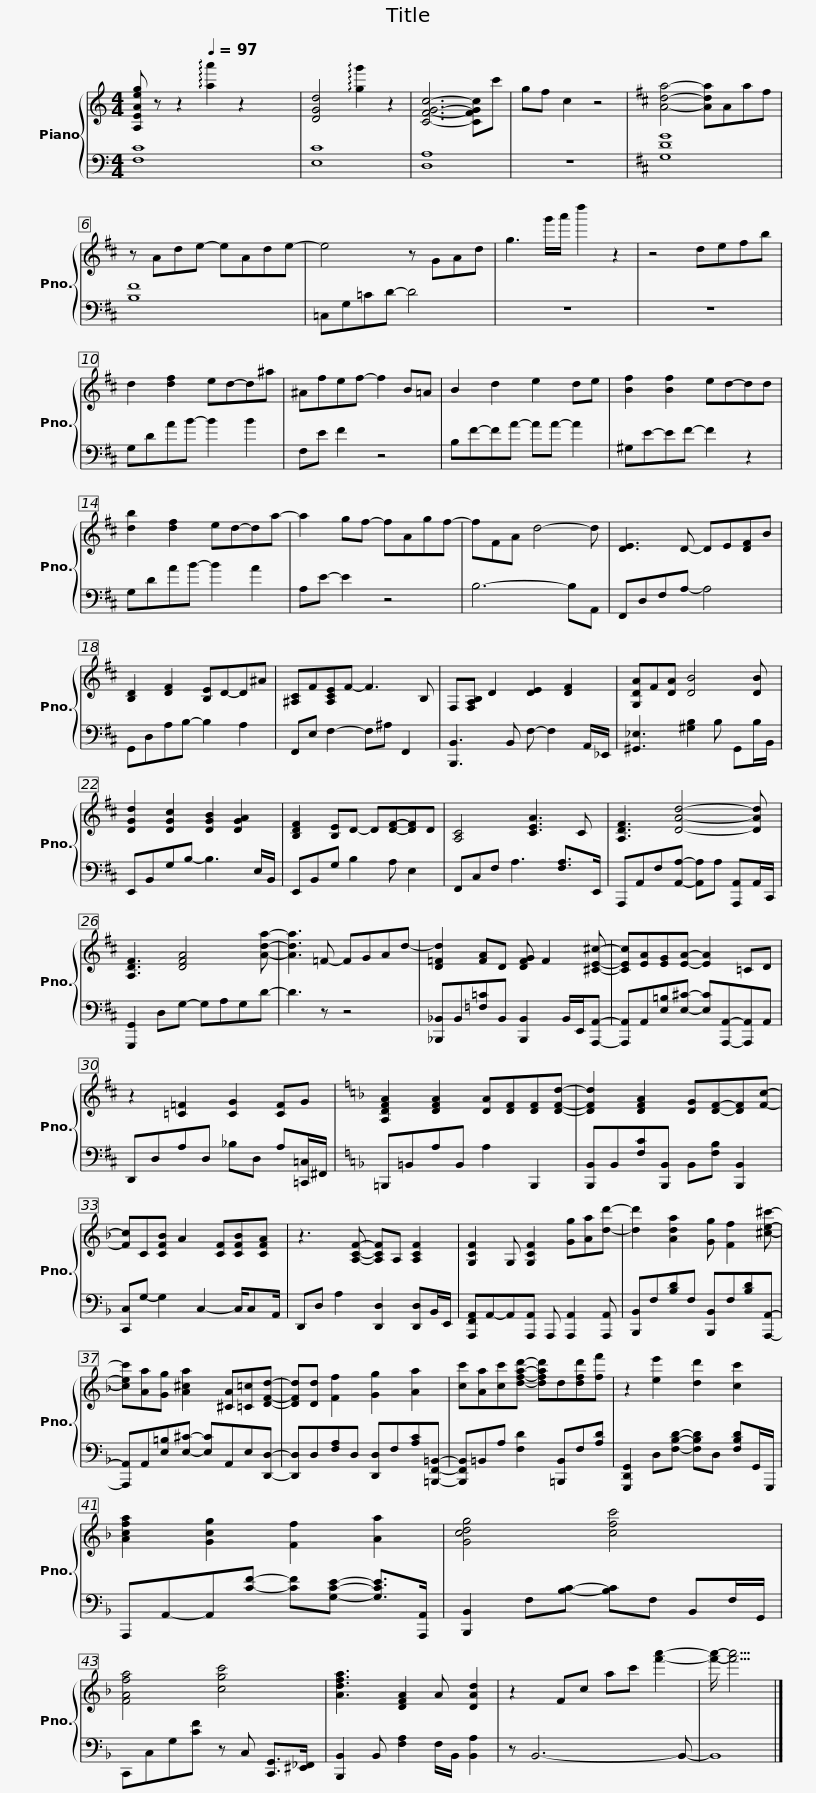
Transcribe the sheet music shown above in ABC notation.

X:1
%%score { 1 | 2 }
L:1/8
M:4/4
I:linebreak $
K:C
V:1 treble
V:2 bass
V:1
 [A,EAeg] z z2[Q:1/4=97] !arpeggio![aa']2 z2 x4 | [DGd]4 !arpeggio![gg']2 z2 | [CFGc]6- [CFGc]c' | gf c2 z4 |[K:D] [Ada]4- [Ada]Aaf | %5
 z Ade- eAde- | e4 z GAd |$[K:D] g3 g'/a'/ d''2 z2 | z4 defb | d2 [df]2 ed-d^a | %10
 ^Afef- f2 B=A | B2 d2 e2 de |$ [Bf]2 [Bf]2 ed-dd | [db]2 [df]2 ed-da- | a2 gf- fAgf- | %15
 fFA d4- d | [DE]3 D- DE[DF]B |$ [B,D]2 [DF]2 [B,E]D-D^A | [^A,C]F[A,CE]F- F3 B, | F,[F,A,B,] D2 [DE]2 [DF]2 | %20
 [G,DA]F[DA] [DB]4 [DB] |$ [DGd]2 [DGc]2 [DGB]2 [DGA]2 | [B,DF]2 [B,E]D- D[DF]-[DF]D | [A,C]4 [CEA]3 C | [A,DF]3 [DAd]4- [DAd] | %25
 [A,DF]3 [DFA]4 [Ada]- |$[K:D] [Ada]3 =F- FGAd- | [D=Fd]2 [FA]D [DFG] F2 [^CE^c]- | [CEc][EA][EG][EA]- [EA]2 =CD | z2 [=C=F]2 [CG]2 [CF]G |$ %30
[K:F] [A,DFA]2 [DFA]2 [DA][DF][DF][DFd]- | [DFd]2 [DFA]2 [DG][DF]-[DF][Fc]- | [Fc]C[CFB] A2 [CF][CFB][CFA] | z3 [A,CF]- [A,CF]A, [A,CF]2 |$ [G,CF]2 G, [G,CF]2 [Gg][Aa][dd']- | %35
 [dd']2 [Ada]2 [Gg] [Ff]2 [^ce^c']- | [cec'][Aa][Gg] [A^ca]2 [^CA][=C=c][DFd]- | [DFd][Dd] [Ff]2 [Gg]2 [Aa]2 |$ [cc'][Aa][cc'][dfad']- [dfad']d[dfd'][ff'] | z2 [ee']2 [dd']2 [cc']2 | %40
 [Acfa]2 [Gcg]2 [Ff]2 [Aa]2 | [Gcdg]4 [cfc']4 |$ [FAfa]4 [cgc']4 | [Adfa]3 [DFA]2 A [DAd]2 | z2 Fc ac' [f'a']2- | %45
 [f'a']/- [f'a']15/2 |] %46
V:2
 [F,C]8 x4 | [E,C]8 | [D,A,]8 | z8 |[K:D] [G,DG]8 | %5
 [B,F]8 | =C,G,=CD- D4 |$[K:D] z8 | z8 | G,DAB- B2 B2 | %10
 F,E F2 z4 | B,F-FA- AA- A2 |$ ^G,E-EF- F2 z2 | G,DAB- B2 A2 | A,E- E2 z4 | %15
 B,6- B,A,, | F,,D,F,A,- A,4 |$ G,,D,A,B,- B,2 A,2 | F,,E, F,2- F,^A, F,,2 | [B,,,B,,]3 B,, F,- F,2 A,,/_E,,/ | %20
 [^G,,_E,]3 [^G,B,]2 B, G,,B,/B,,/ |$ E,,B,,G,B,- B,3 E,/B,,/ | E,,B,,G, B,2 A, E,2 | F,,C,F, A,3 [F,A,]>E,, | A,,,A,,F,[A,,A,]- [A,,A,]A, [A,,,A,,]A,,/C,,/ | %25
 [G,,,G,,]2 D,G,- G,A,G,D- |$[K:D] D3 z z4 | [_B,,,_B,,]B,,[=F,=C]B,, [B,,,B,,]2 B,,/E,,/[A,,,A,,]- | [A,,,A,,]A,,[E,=B,][E,^C]- [E,C][A,,,A,,]-[A,,,A,,]A,, | D,,D,A,D, _B,D, A,[=C,,=C,]/^F,,/ |$ %30
[K:F] =B,,,=B,,A,B,, A,2 B,,,2 | [B,,,B,,]B,,[F,C][B,,,B,,] B,,[F,B,] [B,,,B,,]2 | [C,,C,]G,- G,2 C,2- C,/C,A,,/ | D,,D, A,2 [D,,D,]2 [D,,D,]B,,/E,,/ |$ [A,,,F,,A,,]A,,-A,,[A,,,A,,] A,,, [A,,,A,,]2 [A,,,A,,] | %35
 [B,,,B,,]F,[B,D]F, [B,,,B,,]F,[B,D][A,,,A,,]- | [A,,,A,,]A,,[E,=B,][E,^C]- [E,C]A,,E,[D,,D,]- | [D,,D,]D,[F,A,]D, [D,,D,]F,[A,C][=B,,,F,,=B,,]- |$ [B,,,F,,B,,]=B,,A, [F,D]2 [=B,,,B,,]F,[A,D] | [G,,,D,,G,,]2 D,[F,B,D]- [F,B,D]D, [F,B,D]G,,/G,,,/ | %40
 A,,,A,,-A,,[CF]- [CF][G,CE]- [G,CE]>[A,,,A,,] | [B,,,B,,]2 F,[B,C]- [B,C]F, B,,F,/G,,/ |$ C,,C,G,[CF] z C, [C,,G,,]>[^E,,_F,,] | [B,,,B,,]2 B,, [F,A,]2 F,/B,,/ [B,,A,]2 | z B,,6- B,,- | %45
 B,,8 |] %46
